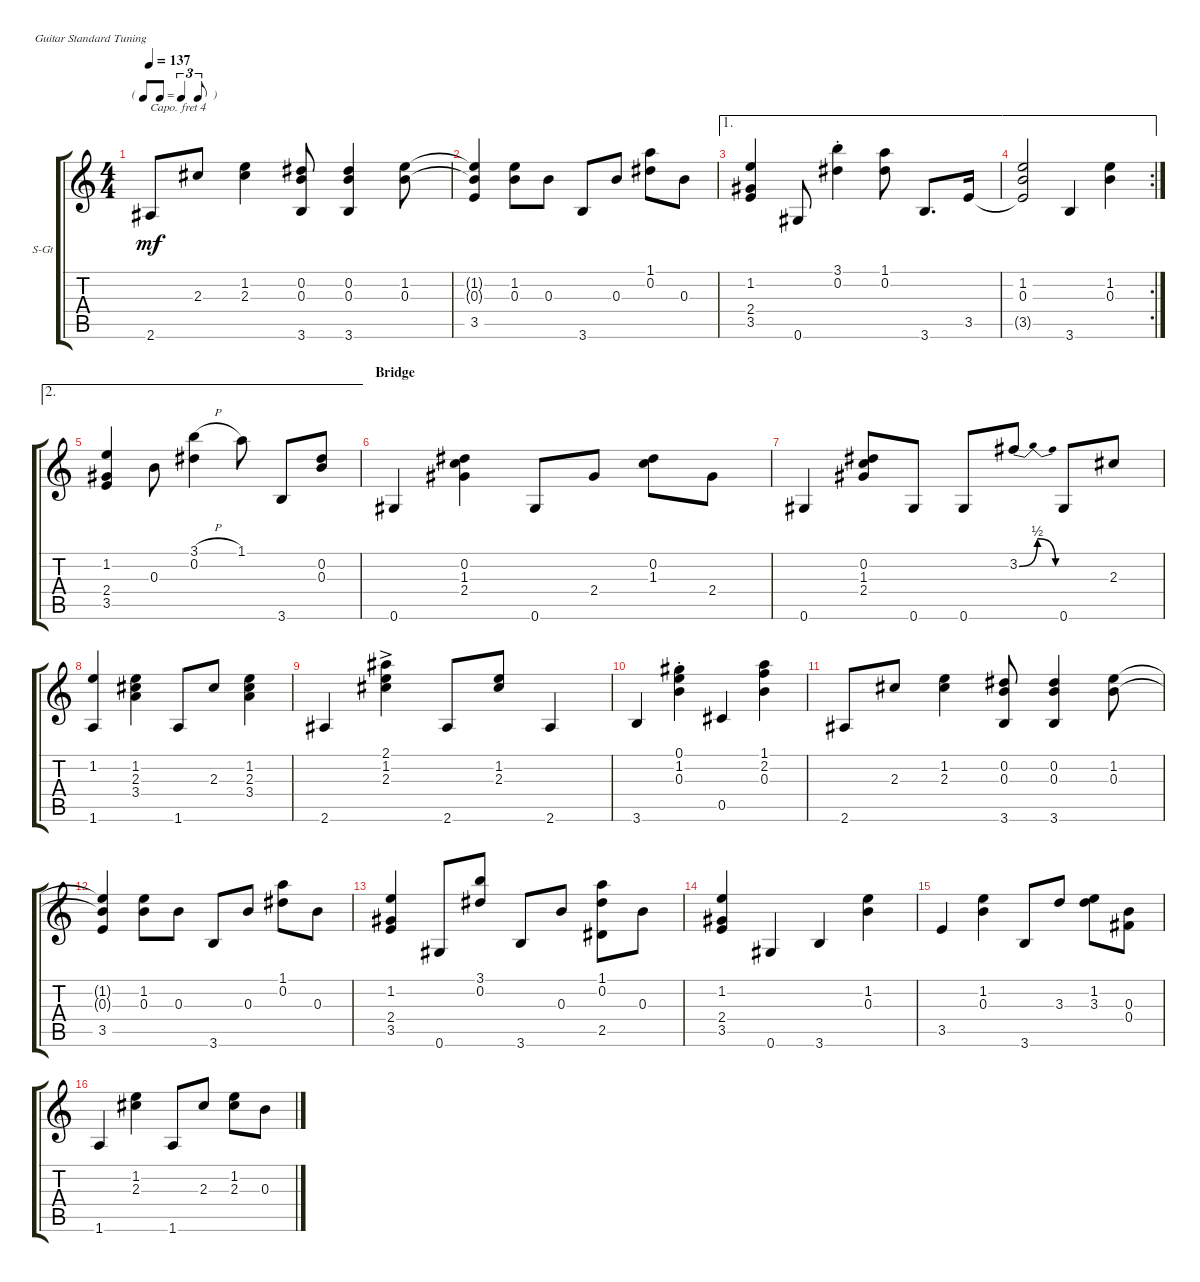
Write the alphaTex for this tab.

\defaultSystemsLayout 4
\bracketExtendMode groupsimilarinstruments
\firstSystemTrackNameOrientation horizontal
\otherSystemsTrackNameOrientation horizontal
\track ("Steel Guitar" "S-Gt") {instrument acousticguitarsteel}
\staff {score tabs}
\capo 4
\tuning (E4 B3 G3 D3 A2 E2)
\ts (4 4)
\tf triplet8th
\tempo 137
\clef g2
\ks c
2.6.8{dy mf} 2.3.8 (2.3 1.2).4 (0.3 0.2 3.6).8 (0.3 0.2 3.6).4 (1.2 0.3).8 |
(1.2{t} 0.3{t} 3.5).4 (1.2 0.3).8 0.3.8 3.6.8 0.3.8 (1.1 0.2).8 0.3.8 |
\ae 1
(1.2 2.4 3.5).4 0.6.8 (0.2 3.1{st}).4 (1.1 0.2).8 3.6.8{d} 3.5.16 |
\ae 1
\rc 2
(0.3 1.2 3.5{t}).2 3.6.4 (0.3 1.2).4 |
\ae 2
(1.2 2.4 3.5).4 0.3.8 (3.1{h} 0.2).4 1.1.8 3.6.8 (0.2 0.3).8 |
\section ("" "Bridge")
0.6.4 (2.4 1.3 0.2).4 0.6.8 2.4.8 (1.3 0.2).8 2.4.8 |
0.6.4 (2.4 1.3 0.2).8 0.6.8 0.6.8 3.2{be (bendrelease 0 0 9.6 2 20.4 2 30 0)}.8 0.6.8 2.3.8 |
(1.6 1.2).4 (2.3 3.4 1.2).4 1.6.8 2.3.8 (3.4 2.3 1.2).4 |
2.6.4 (2.3 1.2 2.1{ac}).4 2.6.8 (2.3 1.2).8 2.6.4 |
3.6.4 (0.3 1.2 0.1{st}).4 0.5.4 (1.1 2.2 0.3).4 |
2.6.8 2.3.8 (2.3 1.2).4 (0.3 0.2 3.6).8 (0.3 0.2 3.6).4 (1.2 0.3).8 |
(1.2{t} 0.3{t} 3.5).4 (1.2 0.3).8 0.3.8 3.6.8 0.3.8 (1.1 0.2).8 0.3.8 |
(1.2 2.4 3.5).4 0.6.8 (0.2 3.1).8 3.6.8 0.3.8 (1.1 0.2 2.5).8 0.3.8 |
(3.5 2.4 1.2).4 0.6.4 3.6.4 (0.3 1.2).4 |
3.5.4 (0.3 1.2).4 3.6.8 3.3.8 (1.2 3.3).8 (0.3 0.4).8 |
1.6.4 (2.3 1.2).4 1.6.8 2.3.8 (2.3 1.2).8 0.3.8
